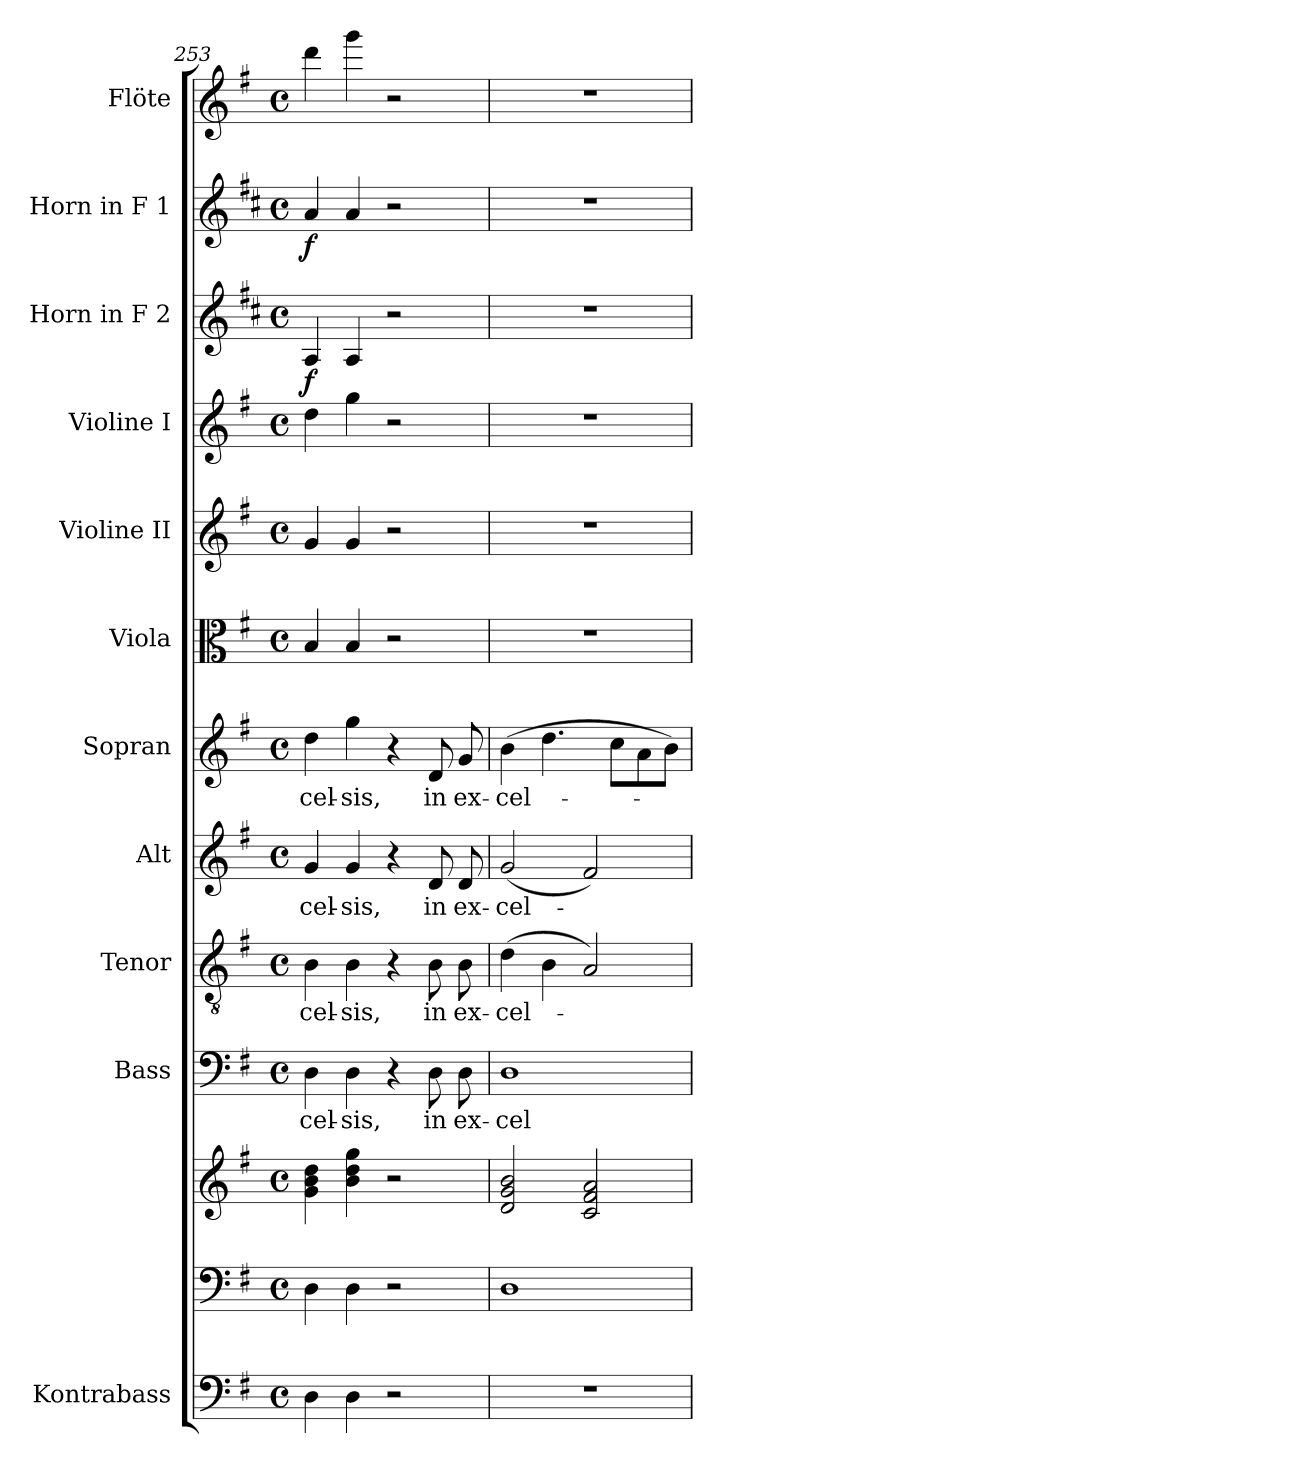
**kern	**kern	**kern	**kern	**text	**kern	**text	**kern	**text	**kern	**text	**kern	**kern	**kern	**kern	**dynam	**kern	**dynam	**kern
*part12	*part11	*part11	*part10	*part10	*part9	*part9	*part8	*part8	*part7	*part7	*part6	*part5	*part4	*part3	*part3	*part2	*part2	*part1
*staff13	*staff12	*staff11	*staff10	*staff10	*staff9	*staff9	*staff8	*staff8	*staff7	*staff7	*staff6	*staff5	*staff4	*staff3	*staff3	*staff2	*staff2	*staff1
*I"Kontrabass	*	*	*I"Bass	*	*I"Tenor	*	*I"Alt	*	*I"Sopran	*	*I"Viola	*I"Violine II	*I"Violine I	*I"Horn in F 2	*	*I"Horn in F 1	*	*I"Flöte
*I'Kb.	*	*	*I'B.	*	*I'T.	*	*I'A.	*	*I'S.	*	*I'Vla.	*I'Vl. II	*I'Vl. I	*	*	*	*	*I'Fl.
*clefF4	*clefF4	*clefG2	*clefF4	*	*clefGv2	*	*clefG2	*	*clefG2	*	*clefC3	*clefG2	*clefG2	*clefG2	*	*clefG2	*	*clefG2
*ITrd7c12	*	*	*	*	*	*	*	*	*	*	*	*	*	*ITrd4c7	*	*ITrd4c7	*	*
*k[f#]	*k[f#]	*k[f#]	*k[f#]	*	*k[f#]	*	*k[f#]	*	*k[f#]	*	*k[f#]	*k[f#]	*k[f#]	*k[f#]	*	*k[f#]	*	*k[f#]
*G:	*G:	*G:	*G:	*	*G:	*	*G:	*	*G:	*	*G:	*G:	*G:	*G:	*	*G:	*	*G:
*M4/4	*M4/4	*M4/4	*M4/4	*	*M4/4	*	*M4/4	*	*M4/4	*	*M4/4	*M4/4	*M4/4	*M4/4	*	*M4/4	*	*M4/4
*met(c)	*met(c)	*met(c)	*met(c)	*	*met(c)	*	*met(c)	*	*met(c)	*	*met(c)	*met(c)	*met(c)	*met(c)	*	*met(c)	*	*met(c)
=253	=253	=253	=253	=253	=253	=253	=253	=253	=253	=253	=253	=253	=253	=253	=253	=253	=253	=253
!	!	!	!	!LO:LY:b	!	!LO:LY:b	!	!LO:LY:b	!	!LO:LY:b	!	!	!	!	!LO:DY:b	!	!LO:DY:b	!
4DD\	4D\	4g\ 4b\ 4dd\	4D\	-cel-	4B\	-cel-	4g/	-cel-	4dd\	cel-	4B/	4g/	4dd\	4D/	f	4d/	f	4ddd\
!	!	!	!	!LO:LY:b	!	!LO:LY:b	!	!LO:LY:b	!	!LO:LY:b	!	!	!	!	!	!	!	!
4DD\	4D\	4b\ 4dd\ 4gg\	4D\	-sis,	4B\	-sis,	4g/	-sis,	4gg\	-sis,	4B/	4g/	4gg\	4D/	.	4d/	.	4ggg\
2r	2r	2r	4r	.	4r	.	4r	.	4r	.	2r	2r	2r	2r	.	2r	.	2r
!	!	!	!	!LO:LY:b	!	!LO:LY:b	!	!LO:LY:b	!	!LO:LY:b	!	!	!	!	!	!	!	!
.	.	.	8D\	in	8B\	in	8d/	in	8d/	in	.	.	.	.	.	.	.	.
!	!	!	!	!LO:LY:b	!	!LO:LY:b	!	!LO:LY:b	!	!LO:LY:b	!	!	!	!	!	!	!	!
.	.	.	8D\	ex-	8B\	ex-	8d/	ex-	8g/	ex-	.	.	.	.	.	.	.	.
=254	=254	=254	=254	=254	=254	=254	=254	=254	=254	=254	=254	=254	=254	=254	=254	=254	=254	=254
!	!	!	!	!LO:LY:b	!	!LO:LY:b	!	!LO:LY:b	!	!LO:LY:b	!	!	!	!	!	!	!	!
1r	1D	2d/ 2g/ 2b/	1D	-cel-	(>4d\	-cel-	(<2g/	-cel-	(>4b\	-cel-	1r	1r	1r	1r	.	1r	.	1r
.	.	.	.	.	4B\	.	.	.	4.dd\	.	.	.	.	.	.	.	.	.
.	.	2c/ 2f#/ 2a/	.	.	2A/)	.	2f#/)	.	.	.	.	.	.	.	.	.	.	.
.	.	.	.	.	.	.	.	.	8cc\L	.	.	.	.	.	.	.	.	.
.	.	.	.	.	.	.	.	.	8a\	.	.	.	.	.	.	.	.	.
.	.	.	.	.	.	.	.	.	8b\J)	.	.	.	.	.	.	.	.	.
=	=	=	=	=	=	=	=	=	=	=	=	=	=	=	=	=	=	=
*-	*-	*-	*-	*-	*-	*-	*-	*-	*-	*-	*-	*-	*-	*-	*-	*-	*-	*-
